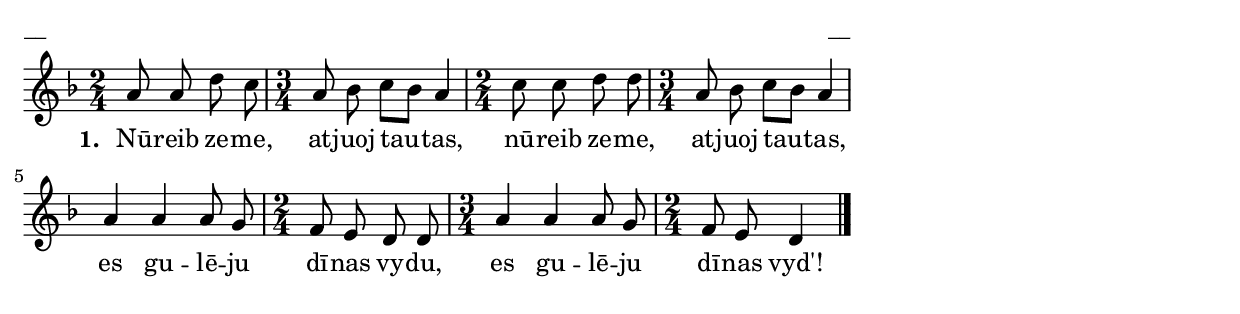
\version "2.13.18"

\paper {
line-width = 14\cm
left-margin = 0.4\cm
between-system-padding = 0.1\cm
between-system-space = 0.1\cm
}
% SBTZK, p.73
\layout {
indent = #0
ragged-last = ##f
}


voiceA = \relative c' {
\clef "treble"
\key f \major
\time 2/4
a'8 a d c | \time 3/4 a bes c [bes] a4 | \time 2/4 c8 c d d | \time 3/4 a bes c [bes] a4 |
a a a8 g | \time 2/4 f e d d | \time 3/4 a'4 a a8 g | \time 2/4 f e d4 \bar"|."
}

lyricA = \lyricmode {
\set stanza = "1. "
Nū -- reib ze -- me, at -- juoj tau -- tas, nū -- reib ze -- me, at -- juoj tau -- tas,
es gu -- lē -- ju dī -- nas vy -- du, es gu -- lē -- ju dī -- nas vyd'!
}


fullScore = <<
%\new ChordNames { \chordsA }
\new Staff {
<<
\new Voice = "voiceA" { \oneVoice \autoBeamOff \voiceA }
\lyricsto "voiceA" \new Lyrics  \lyricA
%\new Voice = "voiceB" { \voiceTwo \autoBeamOff \voiceB }
>>
}
>>



\score {
\fullScore
\header { piece = "__" opus = "__" }
}
\markup { \with-color #(x11-color 'white) \sans \smaller "__" }
\score {
\unfoldRepeats
\fullScore
\midi {
\context { \Staff \remove "Staff_performer" }
\context { \Voice \consists "Staff_performer" }
}
}


